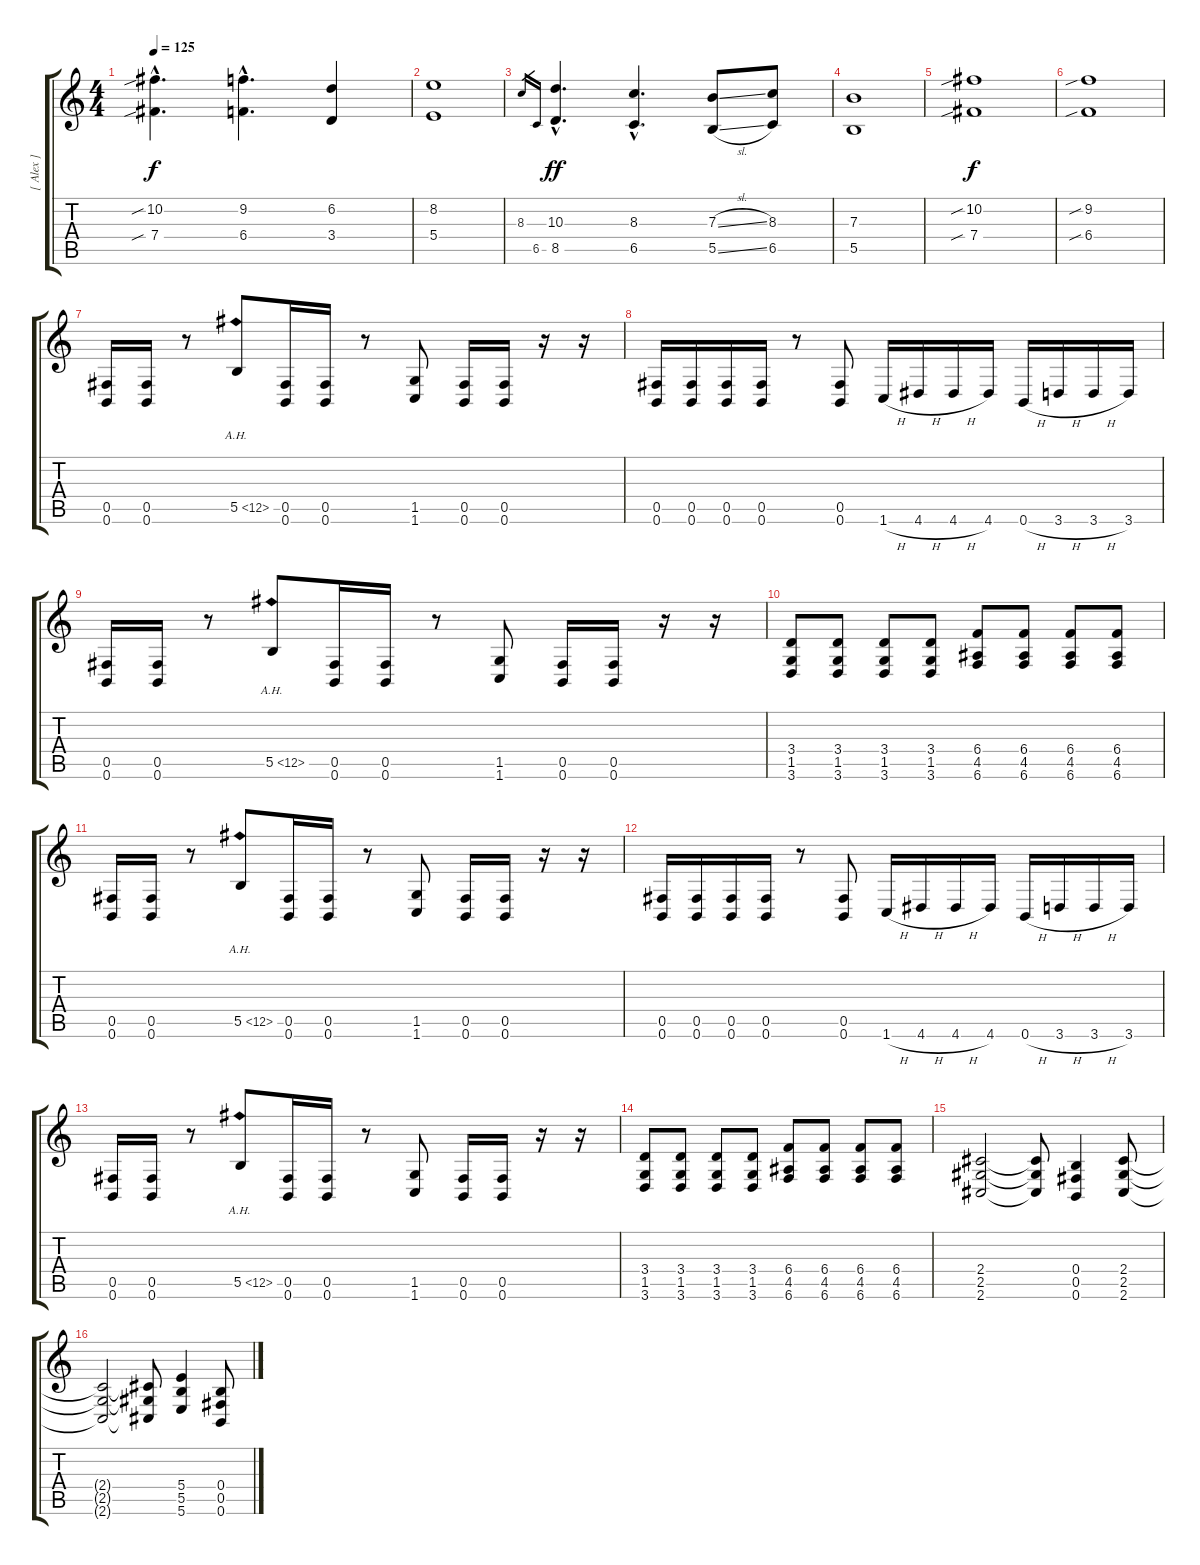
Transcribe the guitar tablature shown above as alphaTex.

\track ("[ Alex ]" "[ Alex ]") {instrument distortionguitar}
\staff {score tabs}
\tuning (Db4 Ab3 E3 B2 Gb2 B1) {hide}
\ts (4 4)
\tempo 125
\clef g2
\ks c
(10.2{sib hac} 7.4{sib hac}).4{d dy f} (9.2{hac} 6.4{hac}).4{d} (6.2 3.4).4 |
(8.2 5.4).1 |
8.3.16{gr} 6.5.16{gr} (10.3{hac} 8.5{hac}).4{d dy ff} (8.3{hac} 6.5{hac}).4{d} (7.3{sl} 5.5{sl}).8 (8.3 6.5).8 |
(7.3 5.5).1 |
(10.2{sib} 7.4{sib}).1{dy f} |
(9.2{sib} 6.4{sib}).1 |
(0.5 0.6).16 (0.5 0.6).16 r.8 5.5{ah 7}.8 (0.5 0.6).16 (0.5 0.6).16 r.8 (1.5 1.6).8 (0.5 0.6).16 (0.5 0.6).16 r.16 r.16 |
(0.5 0.6).16 (0.5 0.6).16 (0.5 0.6).16 (0.5 0.6).16 r.8 (0.5 0.6).8 1.6{h}.16 4.6{h}.16 4.6{h}.16 4.6.16 0.6{h}.16 3.6{h}.16 3.6{h}.16 3.6.16 |
(0.5 0.6).16 (0.5 0.6).16 r.8 5.5{ah 7}.8 (0.5 0.6).16 (0.5 0.6).16 r.8 (1.5 1.6).8 (0.5 0.6).16 (0.5 0.6).16 r.16 r.16 |
(3.4 1.5 3.6).8 (3.4 1.5 3.6).8 (3.4 1.5 3.6).8 (3.4 1.5 3.6).8 (6.4 4.5 6.6).8 (6.4 4.5 6.6).8 (6.4 4.5 6.6).8 (6.4 4.5 6.6).8 |
(0.5 0.6).16 (0.5 0.6).16 r.8 5.5{ah 7}.8 (0.5 0.6).16 (0.5 0.6).16 r.8 (1.5 1.6).8 (0.5 0.6).16 (0.5 0.6).16 r.16 r.16 |
(0.5 0.6).16 (0.5 0.6).16 (0.5 0.6).16 (0.5 0.6).16 r.8 (0.5 0.6).8 1.6{h}.16 4.6{h}.16 4.6{h}.16 4.6.16 0.6{h}.16 3.6{h}.16 3.6{h}.16 3.6.16 |
(0.5 0.6).16 (0.5 0.6).16 r.8 5.5{ah 7}.8 (0.5 0.6).16 (0.5 0.6).16 r.8 (1.5 1.6).8 (0.5 0.6).16 (0.5 0.6).16 r.16 r.16 |
(3.4 1.5 3.6).8 (3.4 1.5 3.6).8 (3.4 1.5 3.6).8 (3.4 1.5 3.6).8 (6.4 4.5 6.6).8 (6.4 4.5 6.6).8 (6.4 4.5 6.6).8 (6.4 4.5 6.6).8 |
(2.4 2.5 2.6).2 (2.4{t} 2.5{t} 2.6{t}).8 (0.4 0.5 0.6).4 (2.4 2.5 2.6).8 |
(2.4{t} 2.5{t} 2.6{t}).2 (2.4{t} 2.5{t} 2.6{t}).8 (5.4 5.5 5.6).4 (0.4 0.5 0.6).8
